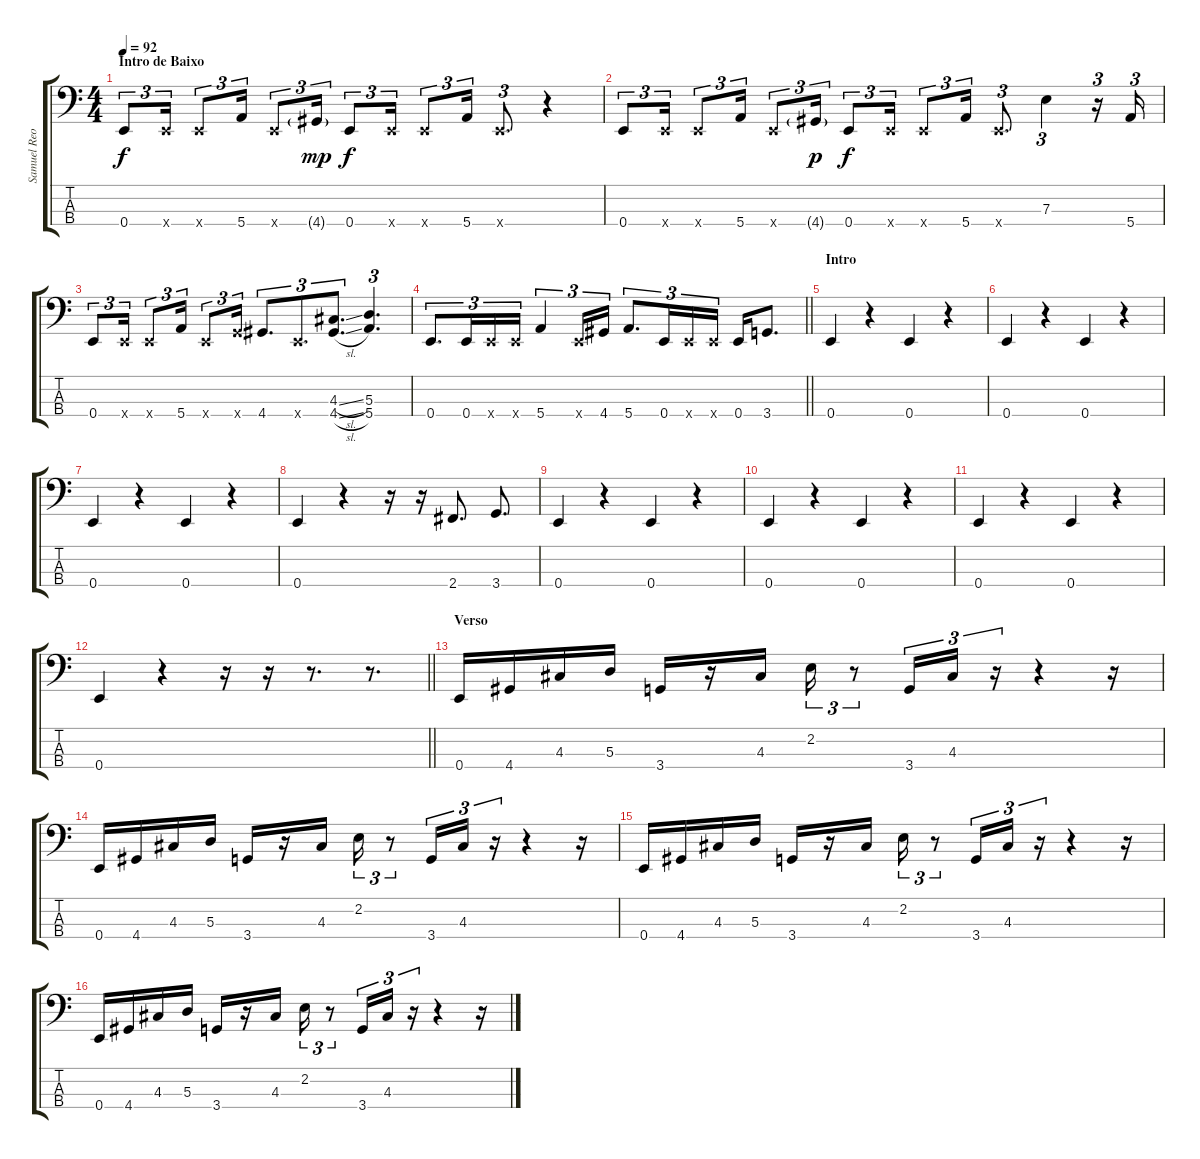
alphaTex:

\track ("Samuel Reoli" "Samuel Reo") {instrument electricbassfinger}
\staff {score tabs}
\tuning (G2 D2 A1 E1) {hide}
\ts (4 4)
\section ("" "Intro de Baixo")
\tempo 92
\clef f4
\ks c
0.4.8{tu (3 2) dy f instrument slapbass1} 0.4{x}.16{tu (3 2)} 0.4{x}.8{tu (3 2)} 5.4.16{tu (3 2)} 0.4{x}.8{tu (3 2)} 4.4{g}.16{tu (3 2) dy mp} 0.4.8{tu (3 2) dy f} 0.4{x}.16{tu (3 2)} 0.4{x}.8{tu (3 2)} 5.4.16{tu (3 2)} 0.4{x}.8{d tu (3 2)} r.4 |
0.4.8{tu (3 2)} 0.4{x}.16{tu (3 2)} 0.4{x}.8{tu (3 2)} 5.4.16{tu (3 2)} 0.4{x}.8{tu (3 2)} 4.4{g}.16{tu (3 2) dy p} 0.4.8{tu (3 2) dy f} 0.4{x}.16{tu (3 2)} 0.4{x}.8{tu (3 2)} 5.4.16{tu (3 2)} 0.4{x}.8{d tu (3 2)} 7.3.4{tu (3 2)} r.16{tu (3 2)} 5.4.16{tu (3 2)} |
0.4.8{tu (3 2)} 0.4{x}.16{tu (3 2)} 0.4{x}.8{tu (3 2)} 5.4.16{tu (3 2)} 0.4{x}.8{tu (3 2)} 3.4{x}.16{tu (3 2)} 4.4.8{d tu (3 2)} 0.4{x}.8{d tu (3 2)} (4.3{sl} 4.4{sl}).8{d tu (3 2)} (5.3 5.4).4{d tu (3 2)} |
\barLineRight lightlight
0.4.8{d tu (3 2)} 0.4.16{tu (3 2)} 0.4{x}.16{tu (3 2)} 0.4{x}.16{tu (3 2)} 5.4.4{tu (3 2)} 0.4{x}.16{tu (3 2)} 4.4.16{tu (3 2)} 5.4.8{d tu (3 2)} 0.4.16{tu (3 2)} 0.4{x}.16{tu (3 2)} 0.4{x}.16{tu (3 2)} 0.4.16 3.4.8{d} |
\section ("" "Intro")
0.4.4{instrument electricbassfinger} r.4 0.4.4 r.4 |
0.4.4 r.4 0.4.4 r.4 |
0.4.4 r.4 0.4.4 r.4 |
0.4.4 r.4 r.16 r.16 2.4.8{d} 3.4.8{d} |
0.4.4 r.4 0.4.4 r.4 |
0.4.4 r.4 0.4.4 r.4 |
0.4.4 r.4 0.4.4 r.4 |
\barLineRight lightlight
0.4.4 r.4 r.16 r.16 r.8{d} r.8{d} |
\section ("" "Verso")
0.4.16 4.4.16 4.3.16 5.3.16 3.4.16 r.16 4.3.16 2.2.16{tu (3 2)} r.8{tu (3 2)} 3.4.16{tu (3 2)} 4.3.16{tu (3 2)} r.16{tu (3 2)} r.4 r.16 |
0.4.16 4.4.16 4.3.16 5.3.16 3.4.16 r.16 4.3.16 2.2.16{tu (3 2)} r.8{tu (3 2)} 3.4.16{tu (3 2)} 4.3.16{tu (3 2)} r.16{tu (3 2)} r.4 r.16 |
0.4.16 4.4.16 4.3.16 5.3.16 3.4.16 r.16 4.3.16 2.2.16{tu (3 2)} r.8{tu (3 2)} 3.4.16{tu (3 2)} 4.3.16{tu (3 2)} r.16{tu (3 2)} r.4 r.16 |
0.4.16 4.4.16 4.3.16 5.3.16 3.4.16 r.16 4.3.16 2.2.16{tu (3 2)} r.8{tu (3 2)} 3.4.16{tu (3 2)} 4.3.16{tu (3 2)} r.16{tu (3 2)} r.4 r.16
